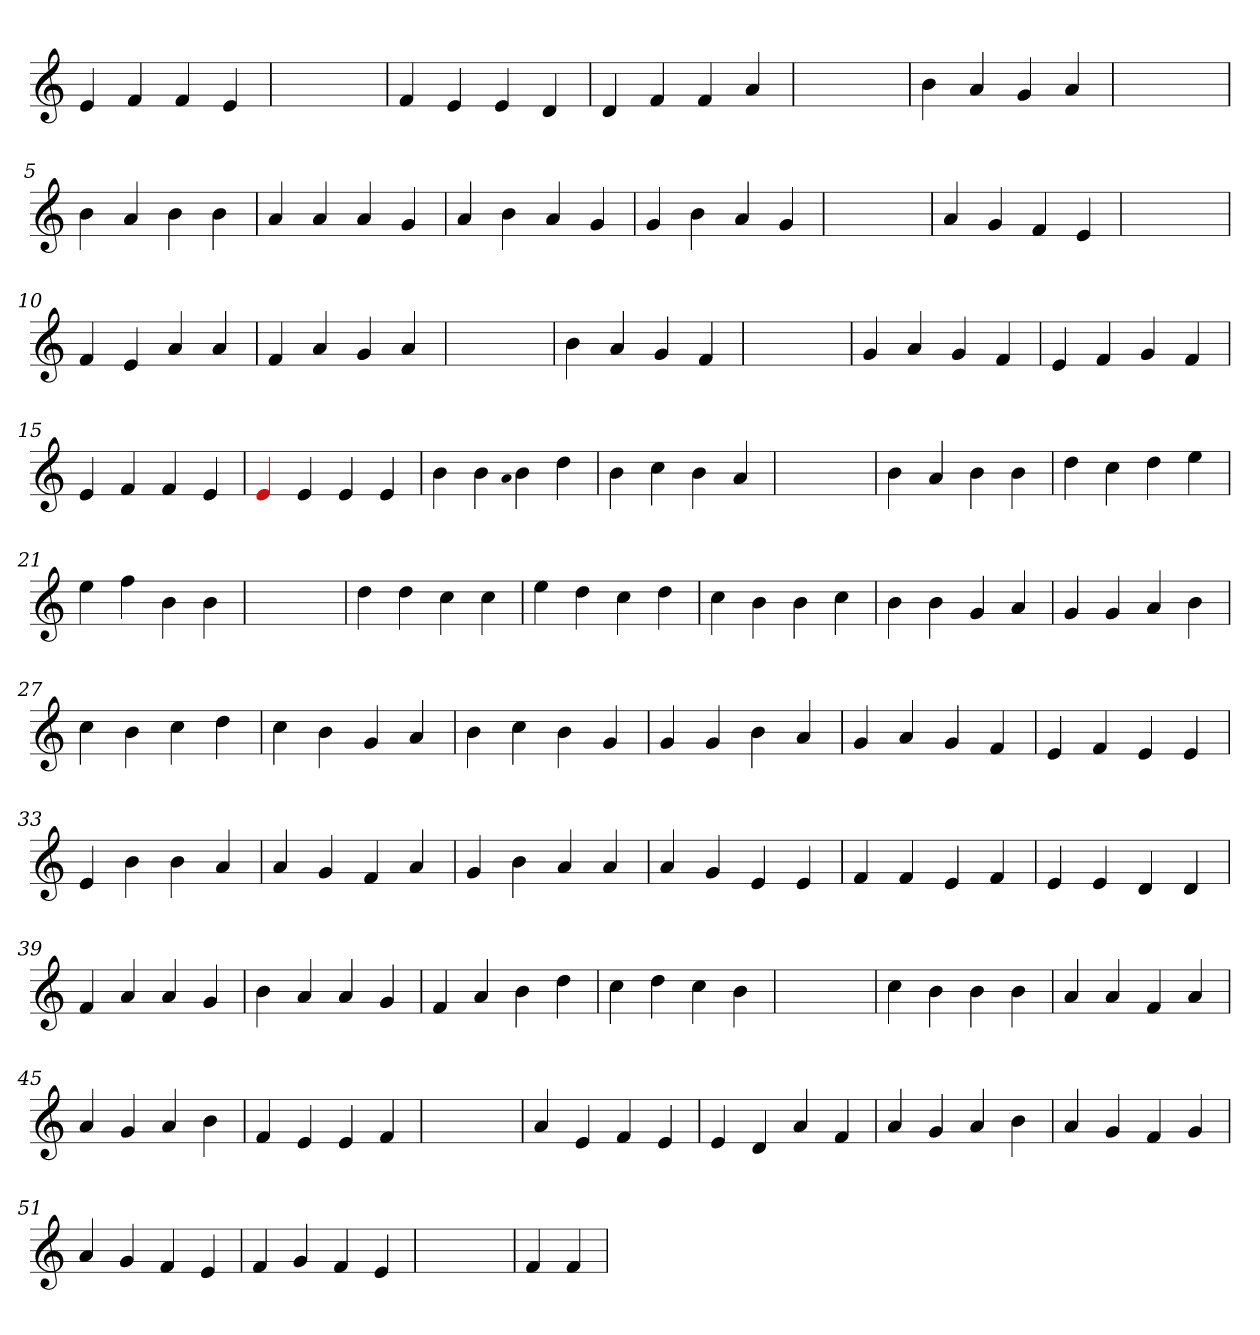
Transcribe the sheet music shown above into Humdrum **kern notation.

**kern
*part1
*staff1
*clefG2
=1
4e
4f
4f
4e
=2
1ryy
=2
4f
4e
4e
4d
=3
4d
4f
4f
4a
=4
1ryy
=4
4b
4a
4g
4a
=5
1ryy
=5
4b
4a
4b
4b
=6
4a
4a
4a
4g
=7
4a
4b
4a
4g
=8
4g
4b
4a
4g
=9
1ryy
=9
4a
4g
4f
4e
=10
1ryy
=10
4f
4e
4a
4a
=11
4f
4a
4g
4a
=12
1ryy
=12
4b
4a
4g
4f
=13
1ryy
=13
4g
4a
4g
4f
=14
4e
4f
4g
4f
=15
4e
4f
4f
4e
=16
4Re
4e
4e
4e
=17
4b
4b
qqa
4b
4dd
=18
4b
4cc
4b
4a
=19
1ryy
=19
4b
4a
4b
4b
=20
4dd
4cc
4dd
4ee
=21
4ee
4ff
4b
4b
=22
1ryy
=22
4dd
4dd
4cc
4cc
=23
4ee
4dd
4cc
4dd
=24
4cc
4b
4b
4cc
=25
4b
4b
4g
4a
=26
4g
4g
4a
4b
=27
4cc
4b
4cc
4dd
=28
4cc
4b
4g
4a
=29
4b
4cc
4b
4g
=30
4g
4g
4b
4a
=31
4g
4a
4g
4f
=32
4e
4f
4e
4e
=33
4e
4b
4b
4a
=34
4a
4g
4f
4a
=35
4g
4b
4a
4a
=36
4a
4g
4e
4e
=37
4f
4f
4e
4f
=38
4e
4e
4d
4d
=39
4f
4a
4a
4g
=40
4b
4a
4a
4g
=41
4f
4a
4b
4dd
=42
4cc
4dd
4cc
4b
=43
1ryy
=43
4cc
4b
4b
4b
=44
4a
4a
4f
4a
=45
4a
4g
4a
4b
=46
4f
4e
4e
4f
=47
1ryy
=47
4a
4e
4f
4e
=48
4e
4d
4a
4f
=49
4a
4g
4a
4b
=50
4a
4g
4f
4g
=51
4a
4g
4f
4e
=52
4f
4g
4f
4e
=53
1ryy
=53
4f
4f
=
*-
